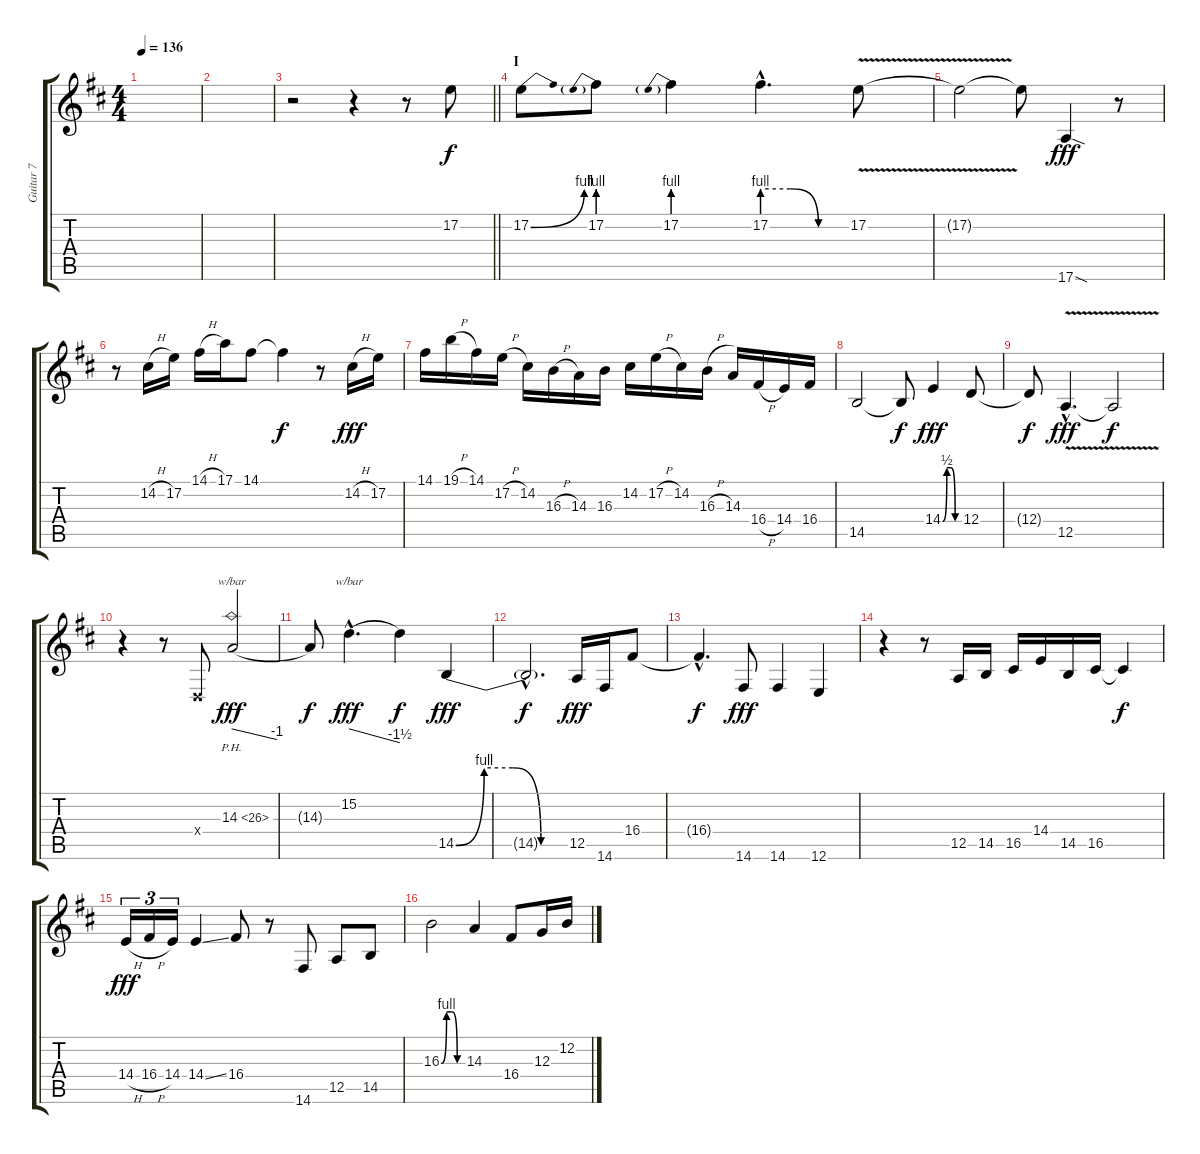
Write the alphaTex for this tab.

\track ("Guitar 7" "Guitar 7") {instrument lead5charang}
\staff {score tabs}
\tuning (E4 B3 G3 D3 A2 E2) {hide}
\ts (4 4)
\tempo 136
\clef g2
\ks d
|
|
\barLineRight lightlight
r.2 r.4 r.8 17.2.8 |
\section ("" "I")
17.2{be (bend 0 0 60 4)}.8 17.2{be (prebend 0 4 60 4)}.8 17.2{be (prebend 0 4 60 4)}.4 17.2{be (custom 0 4 20 4 40 0 60 0) hac}.4{d} 17.2{v}.8 |
17.2{t}.2{dy f} 17.2{t}.8 17.6{sod}.4{dy fff} r.8 |
r.8 14.2{h}.16 17.2.16 14.1{h}.16 17.1.16 14.1.8 14.1{t}.4{dy f} r.8 14.2{h}.16{dy fff} 17.2.16 |
14.1.16 19.1{h}.16 14.1.16 17.2{h}.16 14.2.16 16.3{h}.16 14.3.16 16.3.16 14.2.16 17.2{h}.16 14.2.16 16.3{h}.16 14.3.16 16.4{h}.16 14.4.16 16.4.16 |
14.5.2 14.5{t}.8{dy f} 14.4{be (custom 0 0 15 2 30 2 45 0 60 0)}.4{dy fff} 12.4.8 |
12.4{t}.8{dy f} 12.5{v hac}.4{d dy fff} 12.5{t}.2{dy f} |
r.4 r.8 0.4{x}.8 14.3{ph 12}.2{tbe (dive default 0 0 60 -4) dy fff} |
14.3{t}.8{dy f} 15.2{hac}.4{d tbe (dive default 0 0 60 -6) dy fff} 15.2{t}.4{dy f} 14.5{be (custom 0 0 15 4 30 4 45 0 60 0)}.4{dy fff} |
14.5{hac t}.2{d dy f} 12.5.16{dy fff} 14.6.16 16.4.8 |
16.4{hac t}.4{d dy f} 14.6.8{dy fff} 14.6.4 12.6.4 |
r.4 r.8 12.5.16 14.5.16 16.5.16 14.4.16 14.5.16 16.5.16 16.5{t}.4{dy f} |
14.4{h}.16{tu (3 2) dy fff} 16.4{h}.16{tu (3 2)} 14.4.16{tu (3 2)} 14.4{ss}.4 16.4.8 r.8 14.6.8 12.5.8 14.5.8 |
16.3{be (custom 0 0 15 4 30 4 45 0 60 0)}.2 14.3.4 16.4.8 12.3.16 12.2.16
